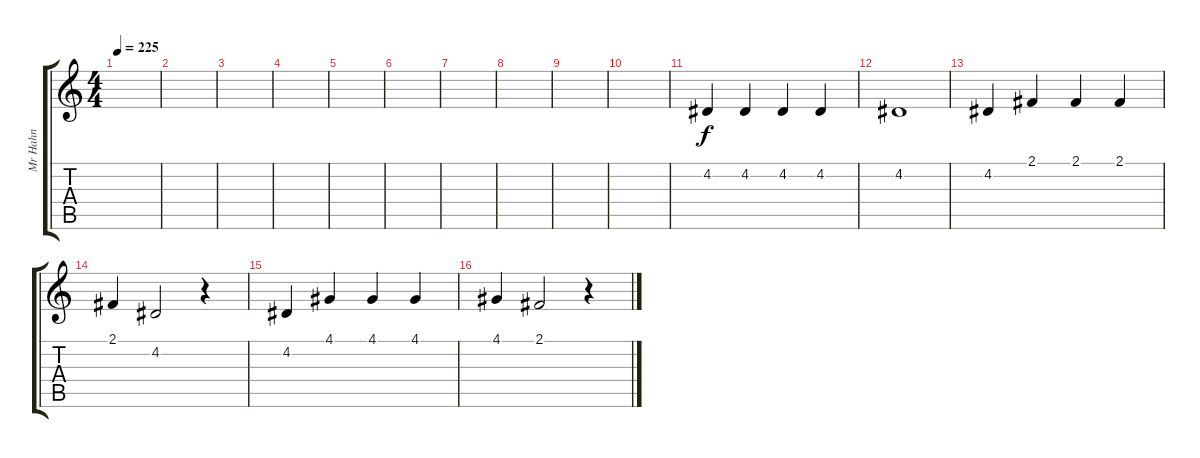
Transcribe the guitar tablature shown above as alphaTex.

\track ("Mr Hahn" "Mr Hahn") {instrument tenorsax}
\staff {score tabs}
\tuning (E4 B3 G3 D3 A2 E2) {hide}
\ts (4 4)
\tempo 225
\clef g2
\ks c
|
|
|
|
|
|
|
|
|
|
4.2.4 4.2.4 4.2.4 4.2.4 |
4.2.1 |
4.2.4 2.1.4 2.1.4 2.1.4 |
2.1.4 4.2.2 r.4 |
4.2.4 4.1.4 4.1.4 4.1.4 |
4.1.4 2.1.2 r.4
